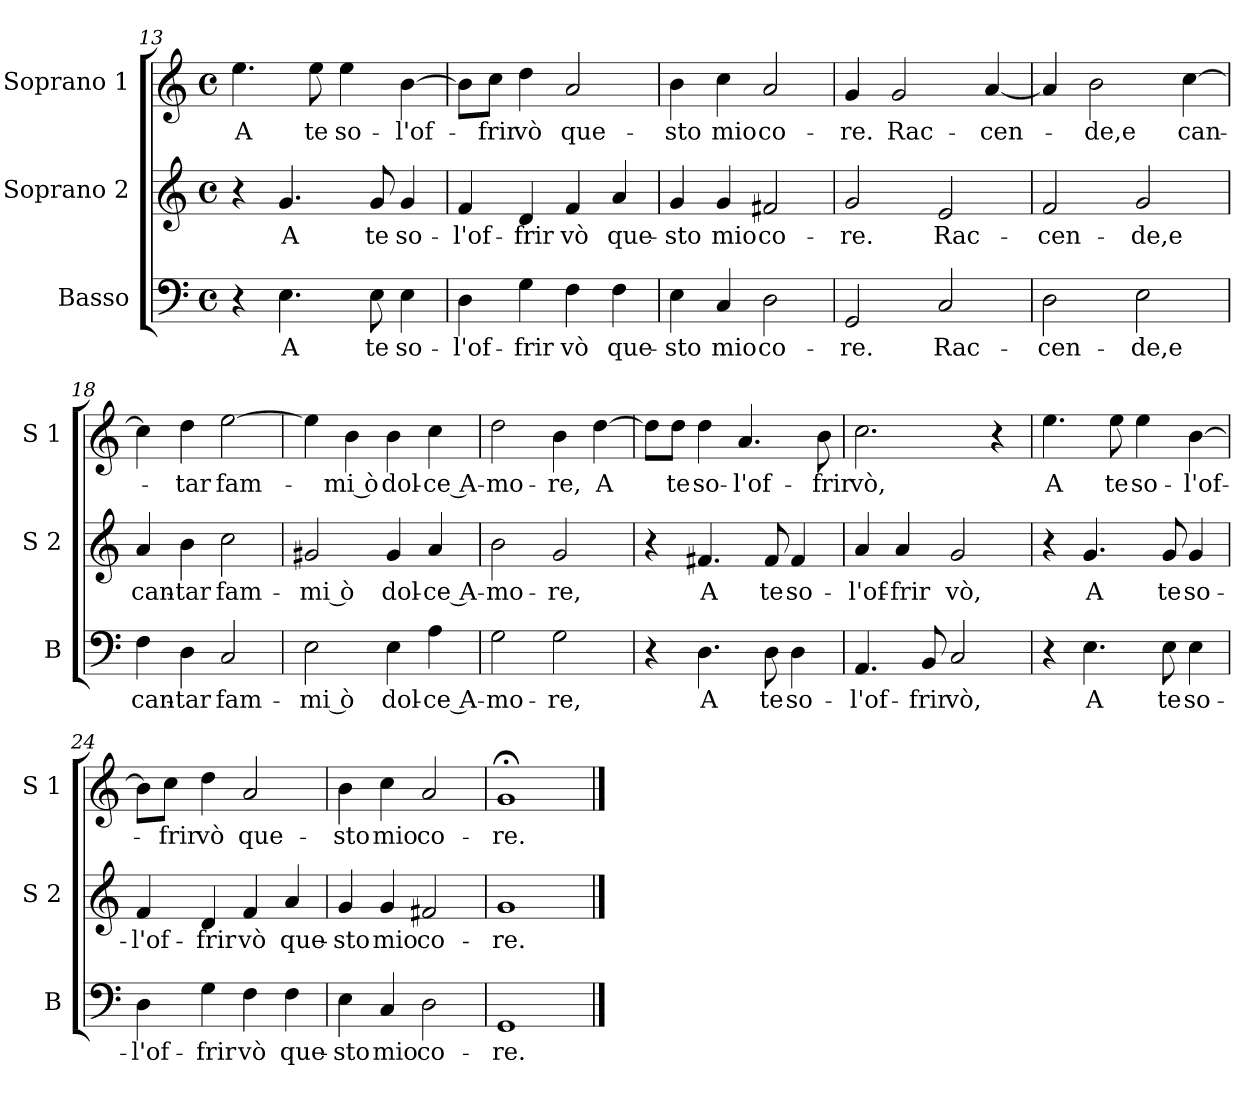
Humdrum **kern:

**kern	**text	**kern	**text	**kern	**text
*part3	*part3	*part2	*part2	*part1	*part1
*staff3	*staff3	*staff2	*staff2	*staff1	*staff1
*I"Basso	*	*I"Soprano 2	*	*I"Soprano 1	*
*I'B	*	*I'S 2	*	*I'S 1	*
*clefF4	*	*clefG2	*	*clefG2	*
*k[]	*	*k[]	*	*k[]	*
*C:	*	*C:	*	*C:	*
*M4/4	*	*M4/4	*	*M4/4	*
*met(c)	*	*met(c)	*	*met(c)	*
=13	=13	=13	=13	=13	=13
!	!	!	!	!	!LO:LY:b
4r	.	4r	.	4.ee\	A
!	!LO:LY:b	!	!LO:LY:b	!	!
4.E\	A	4.g/	A	.	.
!	!	!	!	!	!LO:LY:b
.	.	.	.	8ee\	te
!	!	!	!	!	!LO:LY:b
.	.	.	.	4ee\	so-
!	!LO:LY:b	!	!LO:LY:b	!	!
8E\	te	8g/	te	.	.
!	!LO:LY:b	!	!LO:LY:b	!	!LO:LY:b
4E\	so-	4g/	so-	[4b\	-l'of-
=14	=14	=14	=14	=14	=14
!	!LO:LY:b	!	!LO:LY:b	!	!
4D\	-l'of-	4f/	-l'of-	8b\L]	.
!	!	!	!	!	!LO:LY:b
.	.	.	.	8cc\J	-frir
!	!LO:LY:b	!	!LO:LY:b	!	!LO:LY:b
4G\	-frir	4d/	-frir	4dd\	vò
!	!LO:LY:b	!	!LO:LY:b	!	!LO:LY:b
4F\	vò	4f/	vò	2a/	que-
!	!LO:LY:b	!	!LO:LY:b	!	!
4F\	que-	4a/	que-	.	.
=15	=15	=15	=15	=15	=15
!	!LO:LY:b	!	!LO:LY:b	!	!LO:LY:b
4E\	-sto	4g/	-sto	4b\	-sto
!	!LO:LY:b	!	!LO:LY:b	!	!LO:LY:b
4C/	mio	4g/	mio	4cc\	mio
!	!LO:LY:b	!	!LO:LY:b	!	!LO:LY:b
2D\	co-	2f#X/	co-	2a/	co-
!!LO:LB:g=z
=16	=16	=16	=16	=16	=16
!	!LO:LY:b	!	!LO:LY:b	!	!LO:LY:b
2GG/	-re.	2g/	-re.	4g/	-re.
!	!	!	!	!	!LO:LY:b
.	.	.	.	2g/	Rac-
!	!LO:LY:b	!	!LO:LY:b	!	!
2C/	Rac-	2e/	Rac-	.	.
!	!	!	!	!	!LO:LY:b
.	.	.	.	[4a/	-cen-
=17	=17	=17	=17	=17	=17
!	!LO:LY:b	!	!LO:LY:b	!	!
2D\	-cen-	2f/	-cen-	4a/]	.
!	!	!	!	!	!LO:LY:b
.	.	.	.	2b\	-de,e
!	!LO:LY:b	!	!LO:LY:b	!	!
2E\	-de,e	2g/	-de,e	.	.
!	!	!	!	!	!LO:LY:b
.	.	.	.	[4cc\	can-
=18	=18	=18	=18	=18	=18
!	!LO:LY:b	!	!LO:LY:b	!	!
4F\	can-	4a/	can-	4cc\]	.
!	!LO:LY:b	!	!LO:LY:b	!	!LO:LY:b
4D\	-tar	4b\	-tar	4dd\	-tar
!	!LO:LY:b	!	!LO:LY:b	!	!LO:LY:b
2C/	fam-	2cc\	fam-	[2ee\	fam-
=19	=19	=19	=19	=19	=19
!	!LO:LY:b	!	!LO:LY:b	!	!
2E\	-mi ò	2g#X/	-mi ò	4ee\]	.
!	!	!	!	!	!LO:LY:b
.	.	.	.	4b\	-mi ò
!	!LO:LY:b	!	!LO:LY:b	!	!LO:LY:b
4E\	dol-	4g#/	dol-	4b\	dol-
!	!LO:LY:b	!	!LO:LY:b	!	!LO:LY:b
4A\	-ce A-	4a/	-ce A-	4cc\	-ce A-
=20	=20	=20	=20	=20	=20
!	!LO:LY:b	!	!LO:LY:b	!	!LO:LY:b
2G\	-mo-	2b\	-mo-	2dd\	-mo-
!	!LO:LY:b	!	!LO:LY:b	!	!LO:LY:b
2G\	-re,	2g/	-re,	4b\	-re,
!	!	!	!	!	!LO:LY:b
.	.	.	.	[4dd\	A
!!LO:PB:g=z
=21	=21	=21	=21	=21	=21
4r	.	4r	.	8dd\L]	.
!	!	!	!	!	!LO:LY:b
.	.	.	.	8dd\J	te
!	!LO:LY:b	!	!LO:LY:b	!	!LO:LY:b
4.D\	A	4.f#X/	A	4dd\	so-
!	!	!	!	!	!LO:LY:b
.	.	.	.	4.a/	-l'of-
!	!LO:LY:b	!	!LO:LY:b	!	!
8D\	te	8f#/	te	.	.
!	!LO:LY:b	!	!LO:LY:b	!	!
4D\	so-	4f#/	so-	.	.
!	!	!	!	!	!LO:LY:b
.	.	.	.	8b\	-frir
=22	=22	=22	=22	=22	=22
!	!LO:LY:b	!	!LO:LY:b	!	!LO:LY:b
4.AA/	-l'of-	4a/	-l'of-	2.cc\	vò,
!	!	!	!LO:LY:b	!	!
.	.	4a/	-frir	.	.
!	!LO:LY:b	!	!	!	!
8BB/	-frir	.	.	.	.
!	!LO:LY:b	!	!LO:LY:b	!	!
2C/	vò,	2g/	vò,	.	.
.	.	.	.	4r	.
=23	=23	=23	=23	=23	=23
!	!	!	!	!	!LO:LY:b
4r	.	4r	.	4.ee\	A
!	!LO:LY:b	!	!LO:LY:b	!	!
4.E\	A	4.g/	A	.	.
!	!	!	!	!	!LO:LY:b
.	.	.	.	8ee\	te
!	!	!	!	!	!LO:LY:b
.	.	.	.	4ee\	so-
!	!LO:LY:b	!	!LO:LY:b	!	!
8E\	te	8g/	te	.	.
!	!LO:LY:b	!	!LO:LY:b	!	!LO:LY:b
4E\	so-	4g/	so-	[4b\	-l'of-
=24	=24	=24	=24	=24	=24
!	!LO:LY:b	!	!LO:LY:b	!	!
4D\	-l'of-	4f/	-l'of-	8b\L]	.
!	!	!	!	!	!LO:LY:b
.	.	.	.	8cc\J	-frir
!	!LO:LY:b	!	!LO:LY:b	!	!LO:LY:b
4G\	-frir	4d/	-frir	4dd\	vò
!	!LO:LY:b	!	!LO:LY:b	!	!LO:LY:b
4F\	vò	4f/	vò	2a/	que-
!	!LO:LY:b	!	!LO:LY:b	!	!
4F\	que-	4a/	que-	.	.
=25	=25	=25	=25	=25	=25
!	!LO:LY:b	!	!LO:LY:b	!	!LO:LY:b
4E\	-sto	4g/	-sto	4b\	-sto
!	!LO:LY:b	!	!LO:LY:b	!	!LO:LY:b
4C/	mio	4g/	mio	4cc\	mio
!	!LO:LY:b	!	!LO:LY:b	!	!LO:LY:b
2D\	co-	2f#X/	co-	2a/	co-
=26	=26	=26	=26	=26	=26
!	!LO:LY:b	!	!LO:LY:b	!	!LO:LY:b
1GG	-re.	1g	-re.	1g;<	-re.
==	==	==	==	==	==
*-	*-	*-	*-	*-	*-
